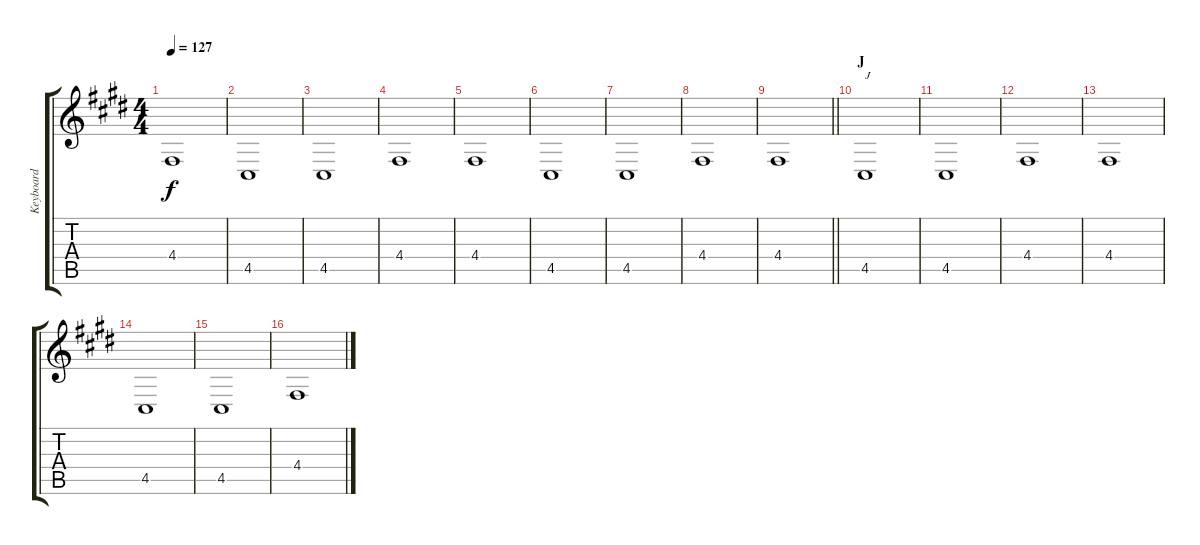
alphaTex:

\track ("Keyboard" "Keyboard") {instrument acousticgrandpiano}
\staff {score tabs}
\tuning (E4 B3 G3 D3 A2 E2) {hide}
\ts (4 4)
\tempo 127
\clef g2
\ks e
4.4.1{dy f} |
4.5.1 |
4.5.1 |
4.4.1 |
4.4.1 |
4.5.1 |
4.5.1 |
4.4.1 |
\barLineRight lightlight
4.4.1 |
\section ("" "J")
4.5.1{txt "J"} |
4.5.1 |
4.4.1 |
4.4.1 |
4.5.1 |
4.5.1 |
4.4.1
